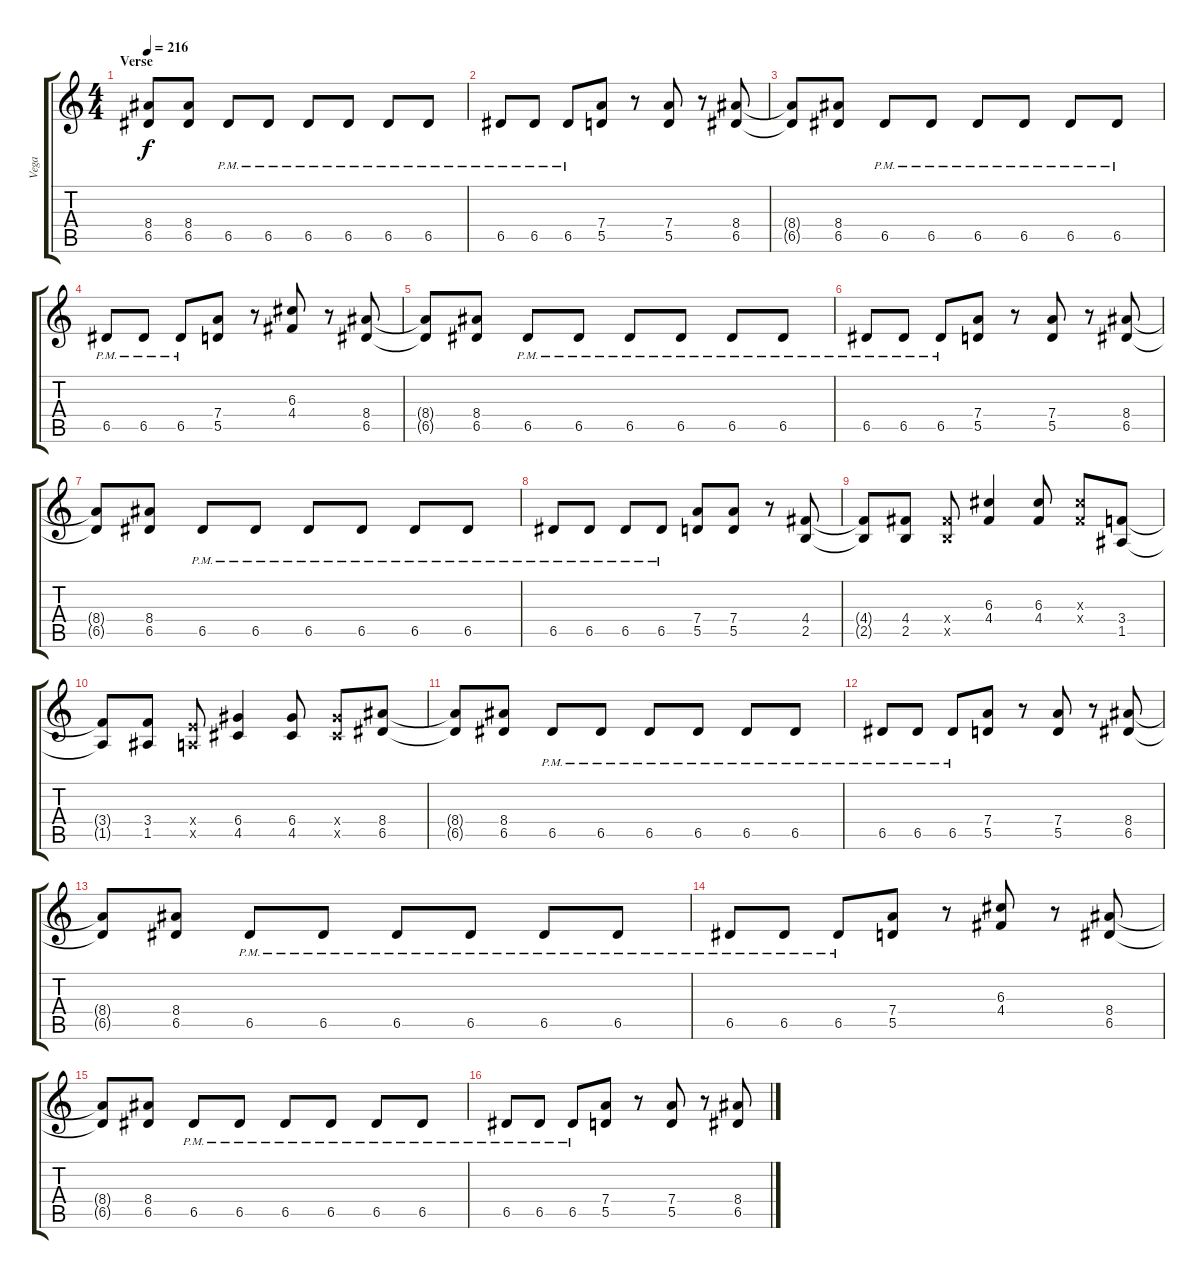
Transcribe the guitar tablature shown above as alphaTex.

\track ("Vega" "Vega") {instrument overdrivenguitar}
\staff {score tabs}
\tuning (E4 B3 G3 D3 A2 E2) {hide}
\ts (4 4)
\section ("" "Verse")
\tempo 216
\clef g2
\ks c
(8.4{t} 6.5{t}).8{dy f} (8.4 6.5).8 6.5{pm}.8 6.5{pm}.8 6.5{pm}.8 6.5{pm}.8 6.5{pm}.8 6.5{pm}.8 |
6.5{pm}.8 6.5{pm}.8 6.5{pm}.8 (7.4 5.5).8 r.8 (7.4 5.5).8 r.8 (8.4 6.5).8 |
(8.4{t} 6.5{t}).8 (8.4 6.5).8 6.5{pm}.8 6.5{pm}.8 6.5{pm}.8 6.5{pm}.8 6.5{pm}.8 6.5{pm}.8 |
6.5{pm}.8 6.5{pm}.8 6.5{pm}.8 (7.4 5.5).8 r.8 (6.3 4.4).8 r.8 (8.4 6.5).8 |
(8.4{t} 6.5{t}).8 (8.4 6.5).8 6.5{pm}.8 6.5{pm}.8 6.5{pm}.8 6.5{pm}.8 6.5{pm}.8 6.5{pm}.8 |
6.5{pm}.8 6.5{pm}.8 6.5{pm}.8 (7.4 5.5).8 r.8 (7.4 5.5).8 r.8 (8.4 6.5).8 |
(8.4{t} 6.5{t}).8 (8.4 6.5).8 6.5{pm}.8 6.5{pm}.8 6.5{pm}.8 6.5{pm}.8 6.5{pm}.8 6.5{pm}.8 |
6.5{pm}.8 6.5{pm}.8 6.5{pm}.8 6.5{pm}.8 (7.4 5.5).8 (7.4 5.5).8 r.8 (4.4 2.5).8 |
(4.4{t} 2.5{t}).8 (4.4 2.5).8 (4.4{x} 2.5{x}).8 (6.3 4.4).4 (6.3 4.4).8 (6.3{x} 4.4{x}).8 (3.4 1.5).8 |
(3.4{t} 1.5{t}).8 (3.4 1.5).8 (2.4{x} 0.5{x}).8 (6.4 4.5).4 (6.4 4.5).8 (6.4{x} 4.5{x}).8 (8.4 6.5).8 |
(8.4{t} 6.5{t}).8 (8.4 6.5).8 6.5{pm}.8 6.5{pm}.8 6.5{pm}.8 6.5{pm}.8 6.5{pm}.8 6.5{pm}.8 |
6.5{pm}.8 6.5{pm}.8 6.5{pm}.8 (7.4 5.5).8 r.8 (7.4 5.5).8 r.8 (8.4 6.5).8 |
(8.4{t} 6.5{t}).8 (8.4 6.5).8 6.5{pm}.8 6.5{pm}.8 6.5{pm}.8 6.5{pm}.8 6.5{pm}.8 6.5{pm}.8 |
6.5{pm}.8 6.5{pm}.8 6.5{pm}.8 (7.4 5.5).8 r.8 (6.3 4.4).8 r.8 (8.4 6.5).8 |
(8.4{t} 6.5{t}).8 (8.4 6.5).8 6.5{pm}.8 6.5{pm}.8 6.5{pm}.8 6.5{pm}.8 6.5{pm}.8 6.5{pm}.8 |
6.5{pm}.8 6.5{pm}.8 6.5{pm}.8 (7.4 5.5).8 r.8 (7.4 5.5).8 r.8 (8.4 6.5).8
